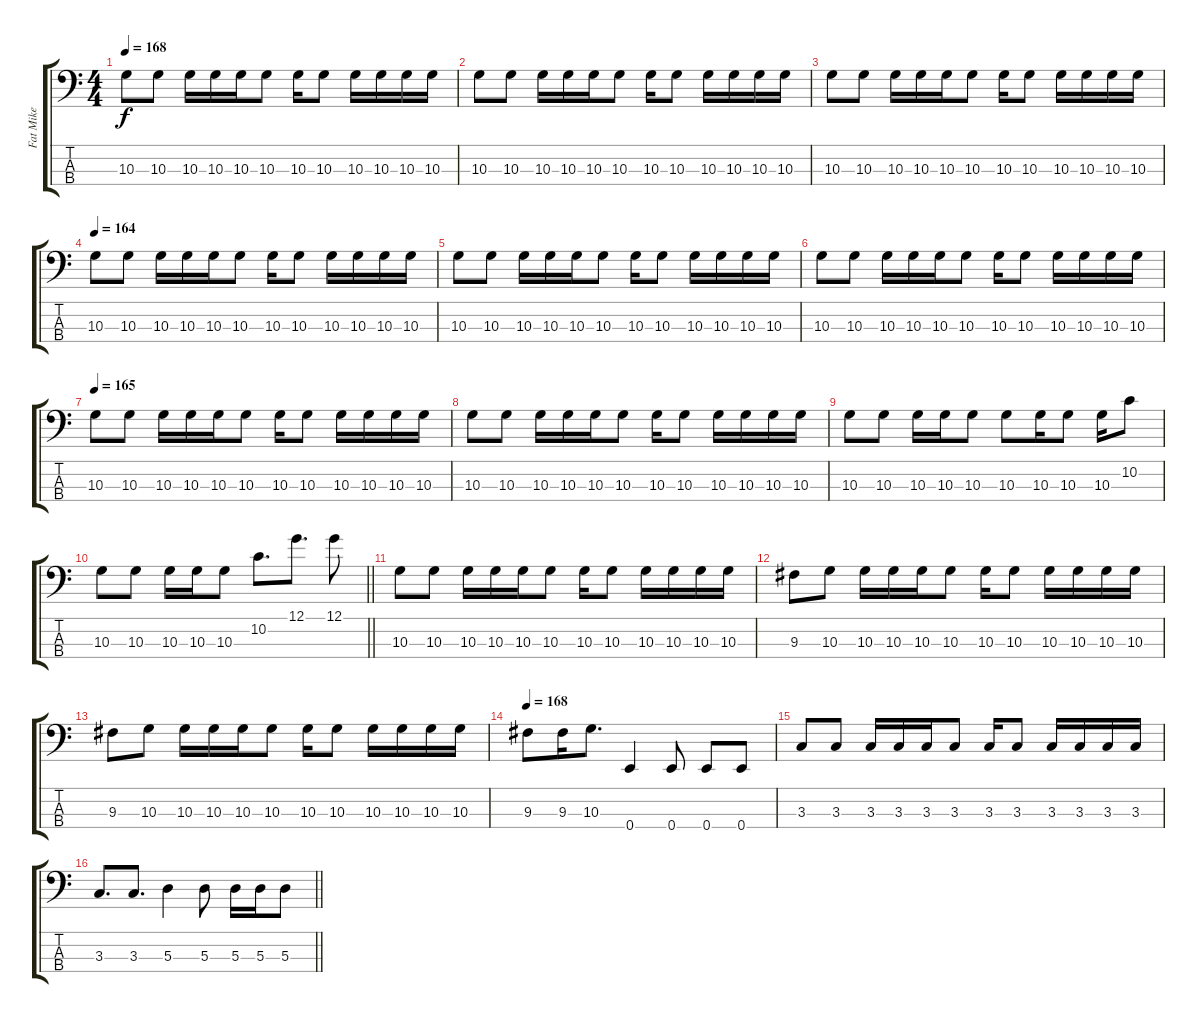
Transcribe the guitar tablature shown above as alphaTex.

\track ("Fat Mike" "Fat Mike") {instrument electricbasspick}
\staff {score tabs}
\tuning (G2 D2 A1 E1) {hide}
\ts (4 4)
\tempo 168
\clef f4
\ks c
10.3.8{dy f} 10.3.8 10.3.16 10.3.16 10.3.16 10.3.8 10.3.16 10.3.8 10.3.16 10.3.16 10.3.16 10.3.16 |
10.3.8 10.3.8 10.3.16 10.3.16 10.3.16 10.3.8 10.3.16 10.3.8 10.3.16 10.3.16 10.3.16 10.3.16 |
10.3.8 10.3.8 10.3.16 10.3.16 10.3.16 10.3.8 10.3.16 10.3.8 10.3.16 10.3.16 10.3.16 10.3.16 |
\tempo 164
10.3.8 10.3.8 10.3.16 10.3.16 10.3.16 10.3.8 10.3.16 10.3.8 10.3.16 10.3.16 10.3.16 10.3.16 |
10.3.8 10.3.8 10.3.16 10.3.16 10.3.16 10.3.8 10.3.16 10.3.8 10.3.16 10.3.16 10.3.16 10.3.16 |
10.3.8 10.3.8 10.3.16 10.3.16 10.3.16 10.3.8 10.3.16 10.3.8 10.3.16 10.3.16 10.3.16 10.3.16 |
\tempo 165
10.3.8 10.3.8 10.3.16 10.3.16 10.3.16 10.3.8 10.3.16 10.3.8 10.3.16 10.3.16 10.3.16 10.3.16 |
10.3.8 10.3.8 10.3.16 10.3.16 10.3.16 10.3.8 10.3.16 10.3.8 10.3.16 10.3.16 10.3.16 10.3.16 |
10.3.8 10.3.8 10.3.16 10.3.16 10.3.8 10.3.8 10.3.16 10.3.8 10.3.16 10.2.8 |
\barLineRight lightlight
10.3.8 10.3.8 10.3.16 10.3.16 10.3.8 10.2.8{d} 12.1.8{d} 12.1.8 |
\section ("" "")
10.3.8 10.3.8 10.3.16 10.3.16 10.3.16 10.3.8 10.3.16 10.3.8 10.3.16 10.3.16 10.3.16 10.3.16 |
9.3.8 10.3.8 10.3.16 10.3.16 10.3.16 10.3.8 10.3.16 10.3.8 10.3.16 10.3.16 10.3.16 10.3.16 |
9.3.8 10.3.8 10.3.16 10.3.16 10.3.16 10.3.8 10.3.16 10.3.8 10.3.16 10.3.16 10.3.16 10.3.16 |
\tempo 168
9.3.8 9.3.16 10.3.8{d} 0.4.4 0.4.8 0.4.8 0.4.8 |
3.3.8 3.3.8 3.3.16 3.3.16 3.3.16 3.3.8 3.3.16 3.3.8 3.3.16 3.3.16 3.3.16 3.3.16 |
\barLineRight lightlight
3.3.8{d} 3.3.8{d} 5.3.4 5.3.8 5.3.16 5.3.16 5.3{ss}.8
